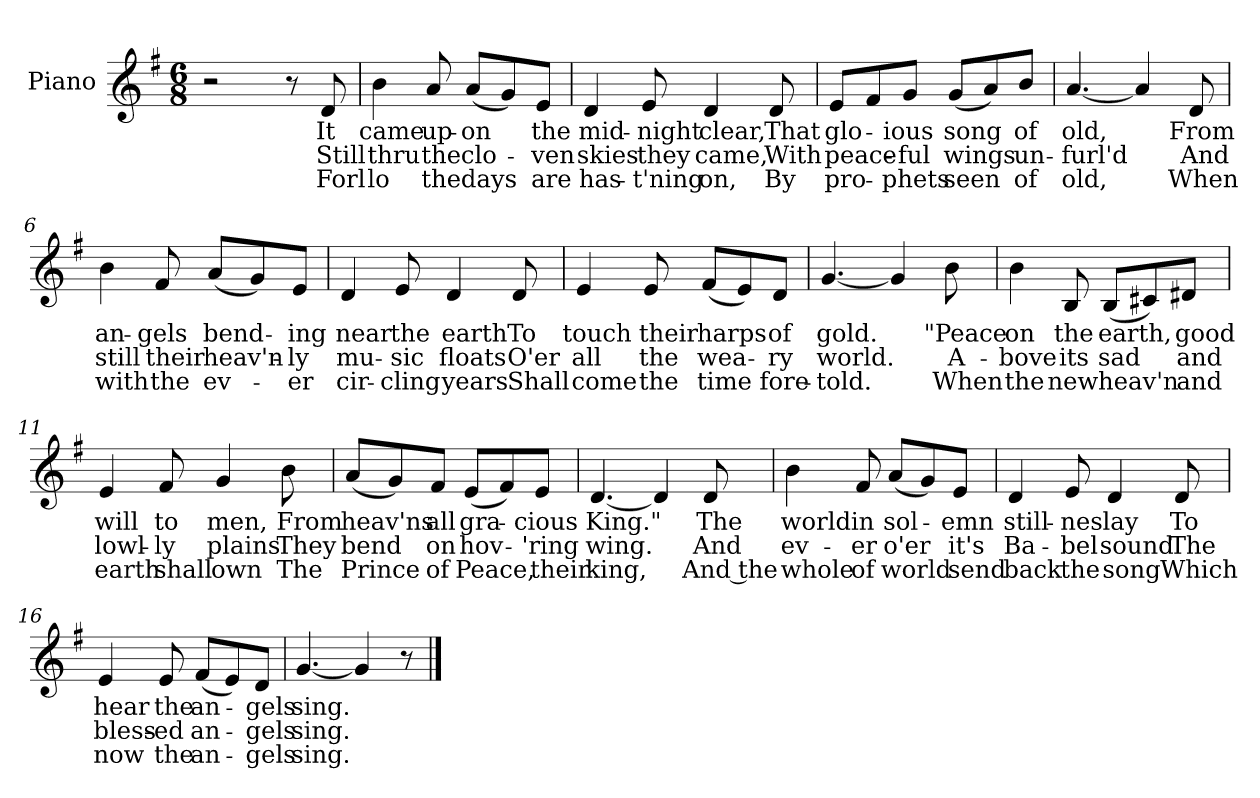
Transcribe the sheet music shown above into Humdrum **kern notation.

**kern	**text	**text	**text
*part1	*part1	*part1	*part1
*staff1	*staff1	*staff1	*staff1
*I"Piano	*	*	*
*I'Pno.	*	*	*
*clefG2	*	*	*
*k[f#]	*	*	*
*G:	*	*	*
*M6/8	*	*	*
=1	=1	=1	=1
2r	.	.	.
8r	.	.	.
8d/	It	Still	Forl
=2	=2	=2	=2
4b\	came	thru	lo
8a/	up-	the	the
(8a/L	-on	clo-	days
8g/)	.	.	.
8e/J	the	-ven	are
=3	=3	=3	=3
4d/	mid-	skies	has-
8e/	-night	they	-t'ning
4d/	clear,	came,	on,
8d/	That	With	By
!!LO:LB:g=z
=4	=4	=4	=4
8e/L	glo-	peace-	pro-
8f#/	.	.	.
8g/J	-ious	-ful	-phets
(8g/L	-song	wings	seen
8a/)	.	.	.
8b/J	of	un-	of
=5	=5	=5	=5
[4.a/	old,	-furl'd	old,
4a/]	.	.	.
8d/	From	And	When
=6	=6	=6	=6
4b\	an-	still	with
8f#/	-gels	their	the
(8a/L	bend-	heav'n-	ev-
8g/)	.	.	.
8e/J	-ing	-ly	-er
!!LO:LB:g=z
=7	=7	=7	=7
4d/	near	mu-	cir-
8e/	the	-sic	-cling
4d/	earth	floats	years
8d/	To	O'er	Shall
=8	=8	=8	=8
4e/	touch	all	come
8e/	their	the	the
(8f#/L	harps	wea-	time
8e/)	.	.	.
8d/J	of	-ry	fore-
=9	=9	=9	=9
[4.g/	gold.	world.	-told.
4g/]	.	.	.
8b\	"Peace	A-	When
!!LO:LB:g=z
=10	=10	=10	=10
4b\	on	-bove	the
8B/	the	its	new
(8B/L	earth,	sad	heav'n
8c#X/)	.	.	.
8d#X/J	good	and	and
=11	=11	=11	=11
4e/	will	lowl-	earth
8f#/	to	-ly	shall
4g/	men,	plains	own
8b\	From	They	The
!!LO:LB:g=z
=12	=12	=12	=12
(8a/L	heav'ns	bend	Prince
8g/)	.	.	.
8f#/J	all	on	of
(8e/L	gra-	hov-	Peace,
8f#/)	.	.	.
8e/J	-cious	-'ring	their
=13	=13	=13	=13
[4.d/	King."	wing.	king,
4d/]	.	.	.
8d/	The	And	And the
=14	=14	=14	=14
4b\	world	ev-	whole
8f#/	in	-er	of
(8a/L	sol-	o'er	world
8g/)	.	.	.
8e/J	-emn	it's	send
!!LO:LB:g=z
=15	=15	=15	=15
4d/	still-	Ba-	back
8e/	-nes	-bel	the
4d/	lay	sound	song
8d/	To	The	Which
=16	=16	=16	=16
4e/	hear	bless-	now
8e/	the	-ed	the
(8f#/L	an-	an-	an-
8e/)	.	.	.
8d/J	-gels	-gels	-gels
=17	=17	=17	=17
[4.g/	sing.	sing.	sing.
4g/]	.	.	.
8r	.	.	.
==	==	==	==
*-	*-	*-	*-
